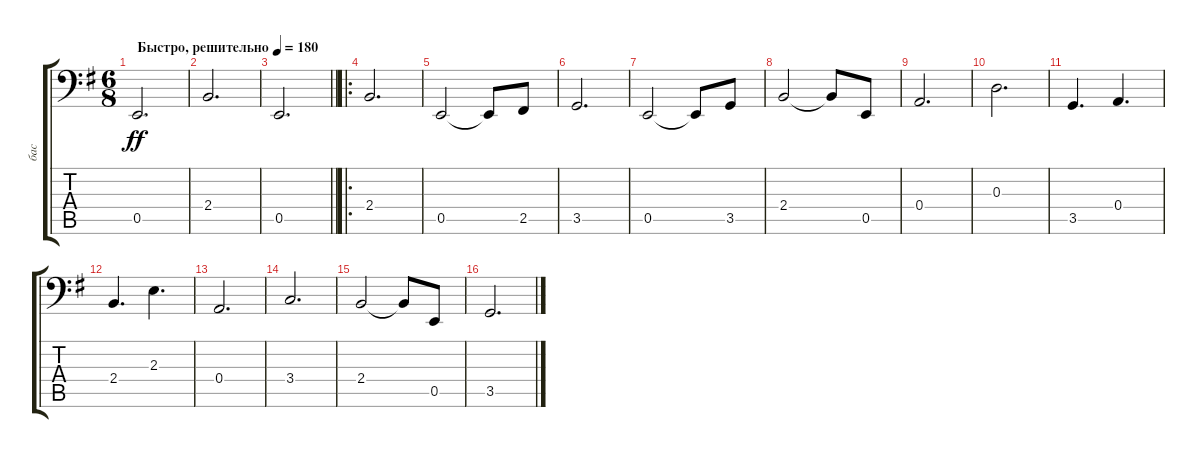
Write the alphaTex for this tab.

\track ("бас" "бас") {instrument electricbasspick}
\staff {score tabs}
\tuning (C3 G2 D2 A1 E1 B0) {hide}
\ts (6 8)
\tempo (180 "Быстро, решительно")
\clef f4
\ks eminor
0.5.2{d dy ff instrument electricbasspick} |
2.4.2{d} |
\barLineRight lightlight
0.5.2{d} |
\ro
2.4.2{d} |
0.5.2 0.5{t}.8 2.5.8 |
3.5.2{d} |
0.5.2 0.5{t}.8 3.5.8 |
2.4.2 2.4{t}.8 0.5.8 |
0.4.2{d} |
0.3.2{d} |
3.5.4{d} 0.4.4{d} |
2.4.4{d} 2.3.4{d} |
0.4.2{d} |
3.4.2{d} |
2.4.2 2.4{t}.8 0.5.8 |
3.5.2{d}
